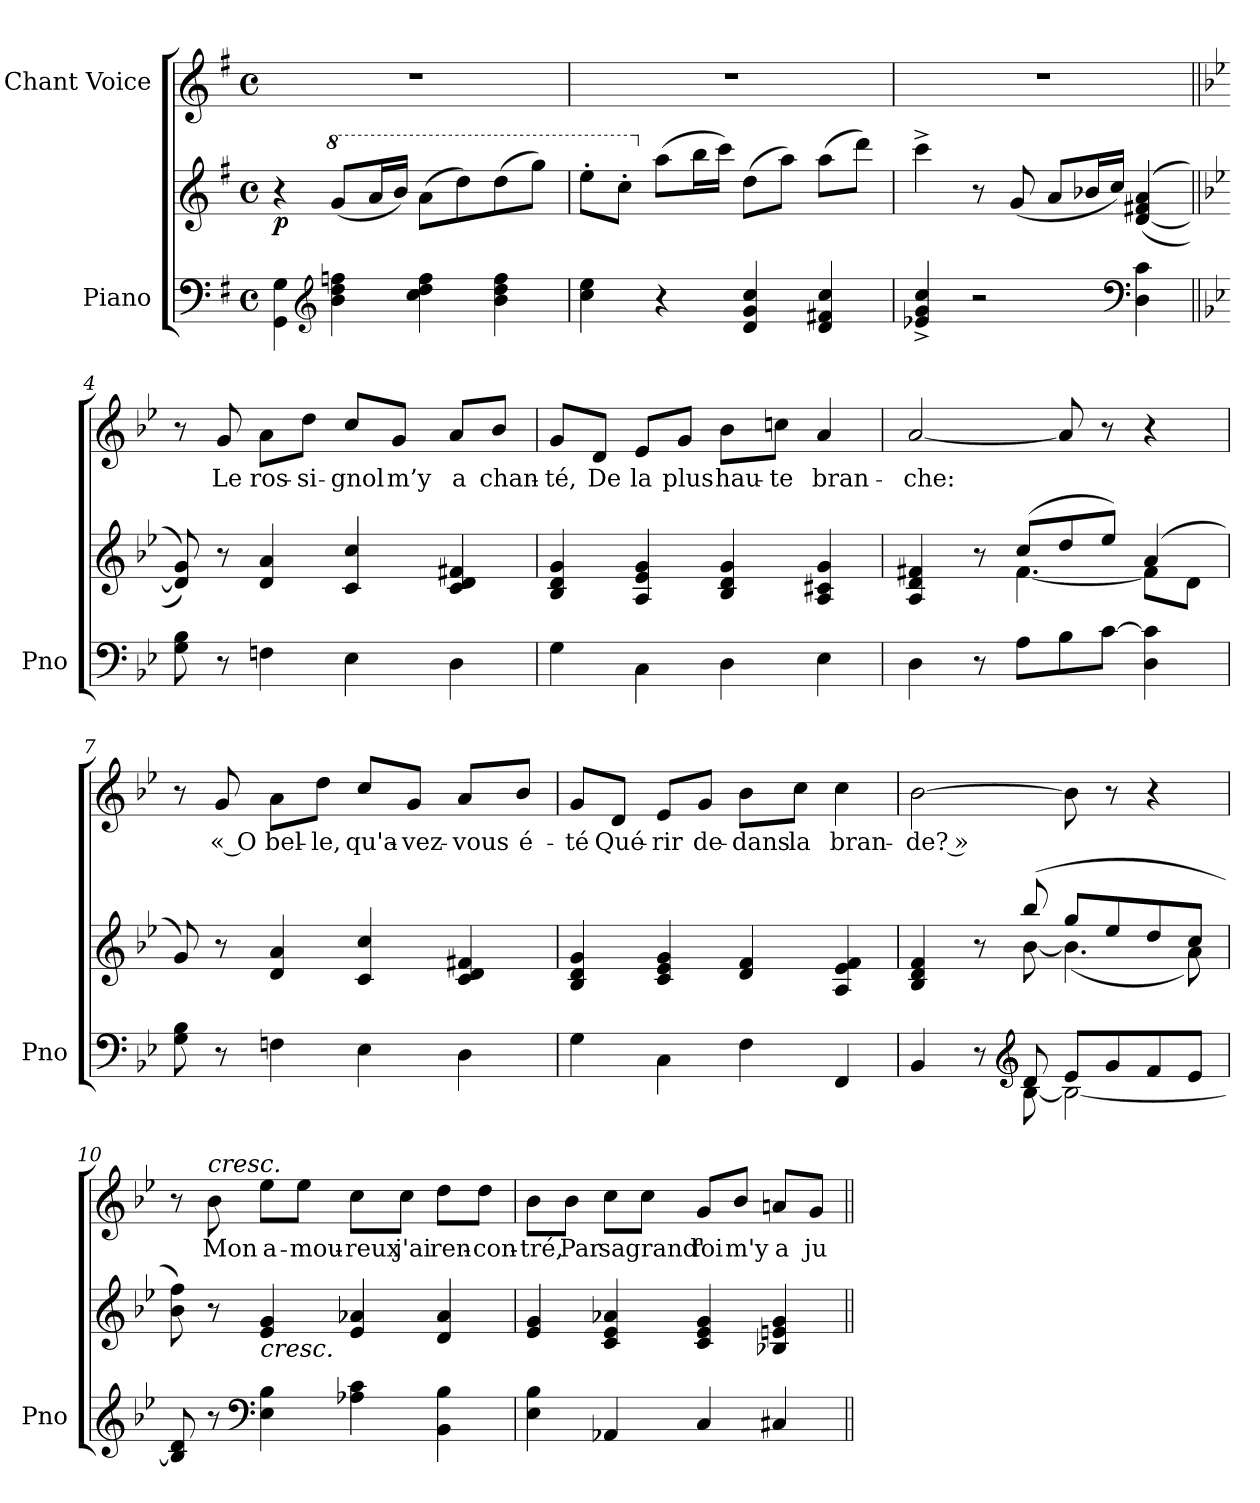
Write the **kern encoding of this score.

**kern	**kern	**dynam	**kern	**text	**dynam
*part2	*part2	*part2	*part1	*part1	*part1
*staff3	*staff2	*staff2/3	*staff1	*staff1	*staff1
*I"Piano	*	*	*I"Chant Voice	*	*
*I'Pno	*	*	*	*	*
*clefF4	*clefG2	*	*clefG2	*	*
*k[f#]	*k[f#]	*	*k[f#]	*	*
*M4/4	*M4/4	*	*M4/4	*	*
*met(c)	*met(c)	*	*met(c)	*	*
=1	=1	=1	=1	=1	=1
!	!	!LO:DY:b	!	!	!
4GG\ 4G\	4r	p	1r	.	.
*clefG2	*	*	*	*	*
*	*8va	*	*	*	*
4b\ 4dd\ 4ffn\	(8gg/L	.	.	.	.
.	16aa/L	.	.	.	.
.	16bb/JJ)	.	.	.	.
4cc\ 4dd\ 4ff\	(8aa\L	.	.	.	.
.	8ddd\)	.	.	.	.
4b\ 4dd\ 4ff\	(8ddd\	.	.	.	.
.	8ggg\J)	.	.	.	.
=2	=2	=2	=2	=2	=2
4cc\ 4ee\	8eee'\L	.	1r	.	.
.	8ccc'\J	.	.	.	.
*	*X8va	*	*	*	*
4r	(8aa\L	.	.	.	.
.	16bb\L	.	.	.	.
.	16ccc\JJ)	.	.	.	.
4d/ 4g/ 4cc/	(8dd\L	.	.	.	.
.	8aa\J)	.	.	.	.
4d/ 4f#X/ 4cc/	(8aa\L	.	.	.	.
.	8ddd\J)	.	.	.	.
=3	=3	=3	=3	=3	=3
4e-X/^> 4g/^> 4cc/^>	4ccc^\	.	1r	.	.
2r	8r	.	.	.	.
.	(8g/	.	.	.	.
.	8a/L	.	.	.	.
.	16b-X/L	.	.	.	.
.	16cc/JJ)	.	.	.	.
*clefF4	*	*	*	*	*
4D\ 4c\	((<[4d/ 4f#X/ 4a/	.	.	.	.
=4||	=4||	=4||	=4||	=4||	=4||
*k[b-e-]	*k[b-e-]	*	*k[b-e-]	*	*
8G\ 8B-\	8d/] 8g/))	.	8r	.	.
!	!	!	!	!	!LO:DY:a
!	!	!	!	!	!LO:DY:n=1:a
8r	8r	.	8g/	Le	p other-dynamics
4Fn\	4d/ 4a/	.	8a\L	ros-	.
.	.	.	8dd\J	-si-	.
4E-\	4c/ 4cc/	.	8cc/L	-gnol	.
.	.	.	8g/J	m’y	.
4D\	4c/ 4d/ 4f#X/	.	8a/L	a	.
.	.	.	8b-/J	chan-	.
=5	=5	=5	=5	=5	=5
4G\	4B-/ 4d/ 4g/	.	8g/L	-té,	.
.	.	.	8d/J	De	.
4C\	4A/ 4e-/ 4g/	.	8e-/L	la	.
.	.	.	8g/J	plus	.
4D\	4B-/ 4d/ 4g/	.	8b-\L	hau-	.
.	.	.	8ccn\J	-te	.
4E-\	4A/ 4c#X/ 4g/	.	4a/	bran-	.
=6	=6	=6	=6	=6	=6
*	*^	*	*	*	*
4D\	4A/ 4d/ 4f#X/	4.ryy	.	[2a/	-che:	.
8r	8r	.	.	.	.	.
8A\L	(<8cc/L	[4.f#\	.	.	.	.
8B-\	8dd/	.	.	8a/]	.	.
[8c\J	8ee-/J)	.	.	8r	.	.
4D\ 4c\]	(4a/	8f#\L]	.	4r	.	.
.	.	8d\J	.	.	.	.
*	*v	*v	*	*	*	*
=7	=7	=7	=7	=7	=7
8G\ 8B-\	8g/)	.	8r	.	.
8r	8r	.	8g/	« O	.
4Fn\	4d/ 4a/	.	8a\L	bel-	.
.	.	.	8dd\J	-le,	.
4E-\	4c/ 4cc/	.	8cc/L	qu'a-	.
.	.	.	8g/J	-vez-	.
4D\	4c/ 4d/ 4f#X/	.	8a/L	-vous	.
.	.	.	8b-/J	é-	.
=8	=8	=8	=8	=8	=8
4G\	4B-/ 4d/ 4g/	.	8g/L	-té	.
.	.	.	8d/J	Qué-	.
4C\	4c/ 4e-/ 4g/	.	8e-/L	-rir	.
.	.	.	8g/J	de-	.
4F\	4d/ 4f/	.	8b-\L	-dans	.
.	.	.	8cc\J	la	.
4FF/	4A/ 4e-/ 4f/	.	4cc\	bran-	.
=9	=9	=9	=9	=9	=9
*^	*^	*	*	*	*
4BB-/	4.ryy	4B-/ 4d/ 4f/	4.ryy	.	[2b-\	-de? »	.
8r	.	8r	.	.	.	.	.
*clefG2	*	*	*	*	*	*	*
8d/	[8B-\	(8bb-/	[8b-\	.	.	.	.
8e-/L	2B-\_	8gg/L	(4.b-\]	.	8b-\]	.	.
8g/	.	8ee-/	.	.	8r	.	.
8f/	.	8dd/	.	.	4r	.	.
8e-/J	.	8cc/J	8a\)	.	.	.	.
*v	*v	*	*	*	*	*	*
*	*v	*v	*	*	*	*
=10	=10	=10	=10	=10	=10
8B-/] 8d/	8b-\ 8ff\)	.	8r	.	.
!	!	!	!LO:TX:a:i:t=cresc.	!	!
8r	8r	.	8b-\	Mon	.
*clefF4	*	*	*	*	*
!	!LO:TX:b:i:t=cresc.	!	!	!	!
4E-\ 4B-\	4e-/ 4g/	.	8ee-\L	a-	.
.	.	.	8ee-\J	-mou-	.
4A-X\ 4c\	4e-/ 4a-X/	.	8cc\L	-reux	.
.	.	.	8cc\J	j'ai	.
4BB-\ 4B-\	4d/ 4a-/	.	8dd\L	ren-	.
.	.	.	8dd\J	-con-	.
=11	=11	=11	=11	=11	=11
4E-\ 4B-\	4e-/ 4g/	.	8b-\L	-tré,	.
.	.	.	8b-\J	Par	.
4AA-X/	4c/ 4e-/ 4a-X/	.	8cc\L	sa	.
.	.	.	8cc\J	grand'	.
4C/	4c/ 4e-/ 4g/	.	8g/L	foi	.
.	.	.	8b-/J	m'y	.
4C#X/	4B-X/ 4en/ 4g/	.	8anj/L	a	.
.	.	.	8g/J	ju-	.
=||	=||	=||	=||	=||	=||
*-	*-	*-	*-	*-	*-
